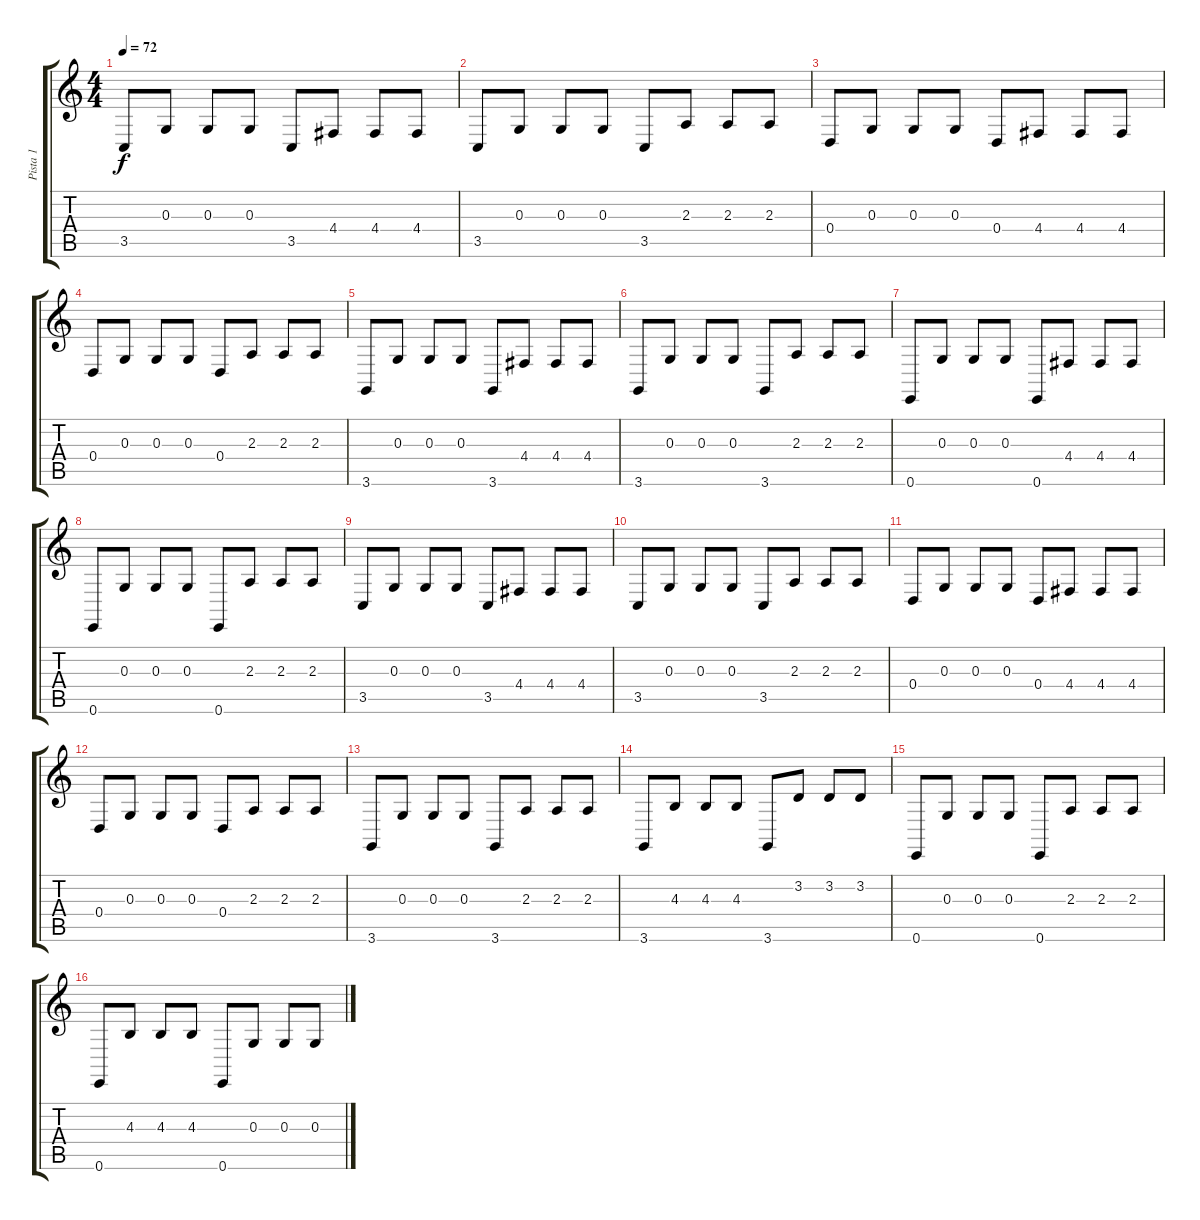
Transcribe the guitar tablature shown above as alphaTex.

\track ("Pista 1" "Pista 1") {instrument brightacousticpiano}
\staff {score tabs}
\tuning (E4 B3 G3 D3 A2 E2) {hide}
\ts (4 4)
\tempo 72
\clef g2
\ks c
3.5.8{dy f} 0.3.8 0.3.8 0.3.8 3.5.8 4.4.8 4.4.8 4.4.8 |
3.5.8 0.3.8 0.3.8 0.3.8 3.5.8 2.3.8 2.3.8 2.3.8 |
0.4.8 0.3.8 0.3.8 0.3.8 0.4.8 4.4.8 4.4.8 4.4.8 |
0.4.8 0.3.8 0.3.8 0.3.8 0.4.8 2.3.8 2.3.8 2.3.8 |
3.6.8 0.3.8 0.3.8 0.3.8 3.6.8 4.4.8 4.4.8 4.4.8 |
3.6.8 0.3.8 0.3.8 0.3.8 3.6.8 2.3.8 2.3.8 2.3.8 |
0.6.8 0.3.8 0.3.8 0.3.8 0.6.8 4.4.8 4.4.8 4.4.8 |
0.6.8 0.3.8 0.3.8 0.3.8 0.6.8 2.3.8 2.3.8 2.3.8 |
3.5.8 0.3.8 0.3.8 0.3.8 3.5.8 4.4.8 4.4.8 4.4.8 |
3.5.8 0.3.8 0.3.8 0.3.8 3.5.8 2.3.8 2.3.8 2.3.8 |
0.4.8 0.3.8 0.3.8 0.3.8 0.4.8 4.4.8 4.4.8 4.4.8 |
0.4.8 0.3.8 0.3.8 0.3.8 0.4.8 2.3.8 2.3.8 2.3.8 |
3.6.8 0.3.8 0.3.8 0.3.8 3.6.8 2.3.8 2.3.8 2.3.8 |
3.6.8 4.3.8 4.3.8 4.3.8 3.6.8 3.2.8 3.2.8 3.2.8 |
0.6.8 0.3.8 0.3.8 0.3.8 0.6.8 2.3.8 2.3.8 2.3.8 |
0.6.8 4.3.8 4.3.8 4.3.8 0.6.8 0.3.8 0.3.8 0.3.8
